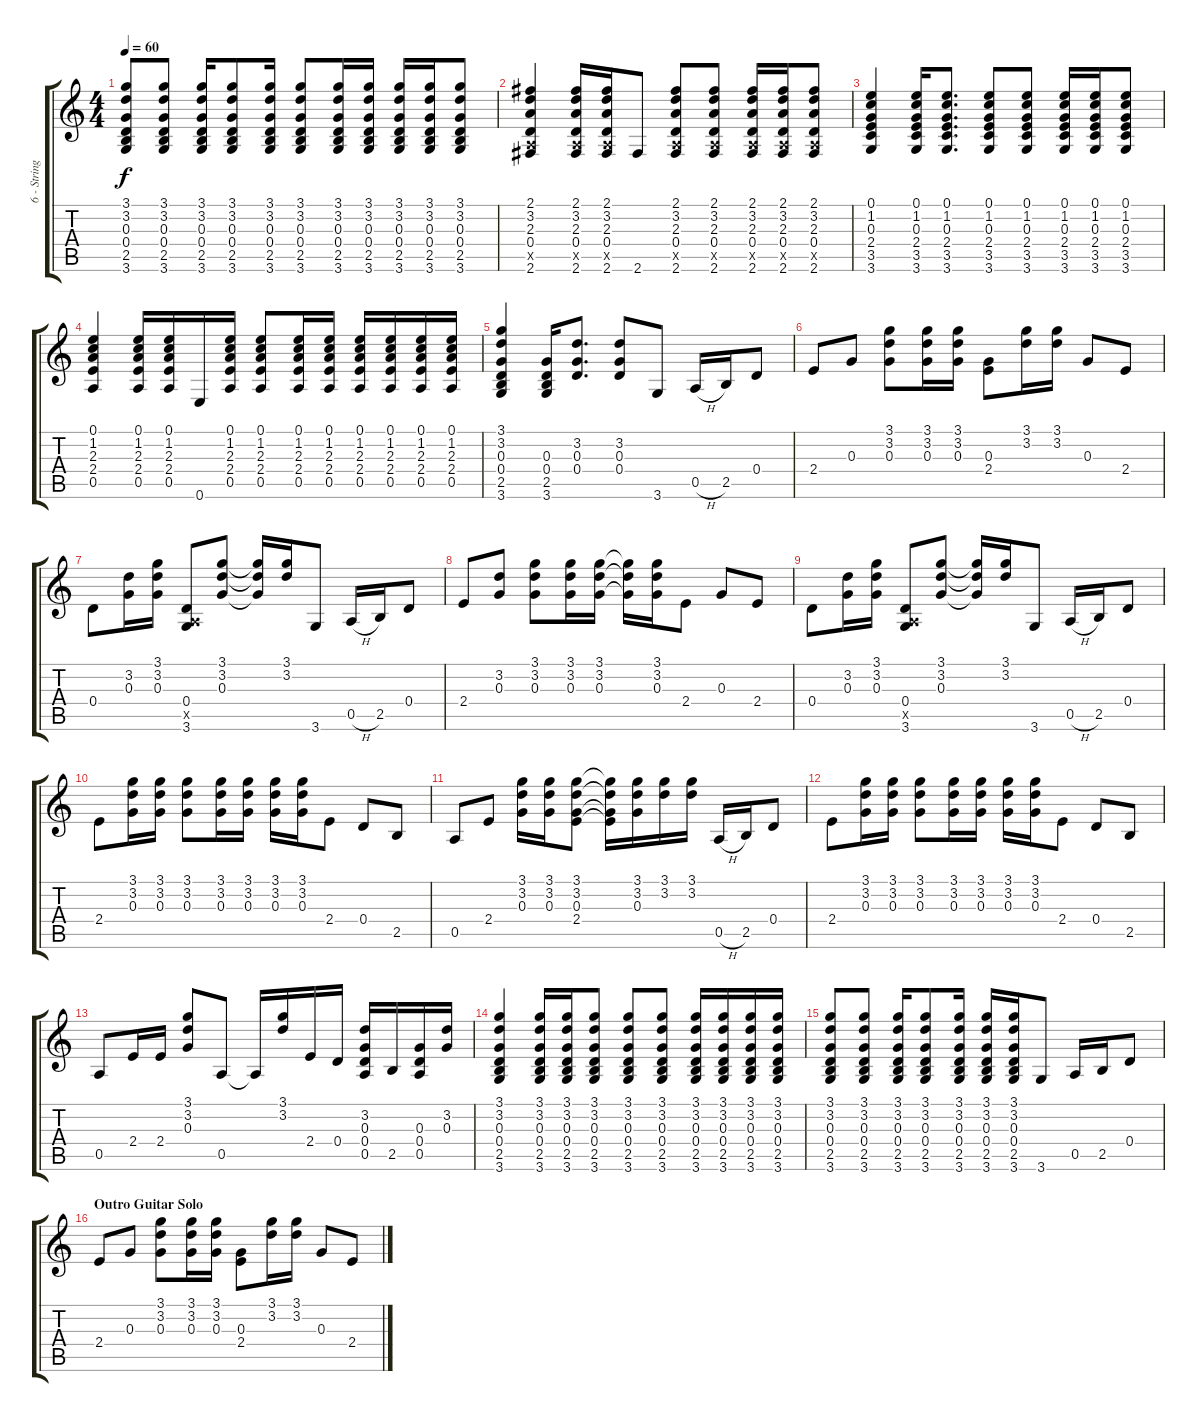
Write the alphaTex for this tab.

\track ("6 - String Acoustic" "6 - String") {instrument acousticguitarsteel}
\staff {score tabs}
\tuning (E4 B3 G3 D3 A2 E2) {hide}
\ts (4 4)
\tempo 60
\clef g2
\ks c
(3.1 3.2 0.3 0.4 2.5 3.6).8{dy f} (3.1 3.2 0.3 0.4 2.5 3.6).8 (3.1 3.2 0.3 0.4 2.5 3.6).16 (3.1 3.2 0.3 0.4 2.5 3.6).8 (3.1 3.2 0.3 0.4 2.5 3.6).16 (3.1 3.2 0.3 0.4 2.5 3.6).8 (3.1 3.2 0.3 0.4 2.5 3.6).16 (3.1 3.2 0.3 0.4 2.5 3.6).16 (3.1 3.2 0.3 0.4 2.5 3.6).16 (3.1 3.2 0.3 0.4 2.5 3.6).16 (3.1 3.2 0.3 0.4 2.5 3.6).8 |
(2.1 3.2 2.3 0.4 0.5{x} 2.6).4 (2.1 3.2 2.3 0.4 0.5{x} 2.6).16 (2.1 3.2 2.3 0.4 0.5{x} 2.6).16 2.6.8 (2.1 3.2 2.3 0.4 0.5{x} 2.6).8 (2.1 3.2 2.3 0.4 0.5{x} 2.6).8 (2.1 3.2 2.3 0.4 0.5{x} 2.6).16 (2.1 3.2 2.3 0.4 0.5{x} 2.6).16 (2.1 3.2 2.3 0.4 0.5{x} 2.6).8 |
(0.1 1.2 0.3 2.4 3.5 3.6).4 (0.1 1.2 0.3 2.4 3.5 3.6).16 (0.1 1.2 0.3 2.4 3.5 3.6).8{d} (0.1 1.2 0.3 2.4 3.5 3.6).8 (0.1 1.2 0.3 2.4 3.5 3.6).8 (0.1 1.2 0.3 2.4 3.5 3.6).16 (0.1 1.2 0.3 2.4 3.5 3.6).16 (0.1 1.2 0.3 2.4 3.5 3.6).8 |
(0.1 1.2 2.3 2.4 0.5).4 (0.1 1.2 2.3 2.4 0.5).16 (0.1 1.2 2.3 2.4 0.5).16 0.6.16 (0.1 1.2 2.3 2.4 0.5).16 (0.1 1.2 2.3 2.4 0.5).8 (0.1 1.2 2.3 2.4 0.5).16 (0.1 1.2 2.3 2.4 0.5).16 (0.1 1.2 2.3 2.4 0.5).16 (0.1 1.2 2.3 2.4 0.5).16 (0.1 1.2 2.3 2.4 0.5).16 (0.1 1.2 2.3 2.4 0.5).16 |
(3.1 3.2 0.3 0.4 2.5 3.6).4 (0.3 0.4 2.5 3.6).16 (3.2 0.3 0.4).8{d} (3.2 0.3 0.4).8 3.6.8 0.5{h}.16 2.5.16 0.4.8 |
2.4.8 0.3.8 (3.1 3.2 0.3).8 (3.1 3.2 0.3).16 (3.1 3.2 0.3).16 (0.3 2.4).8 (3.1 3.2).16 (3.1 3.2).16 0.3.8 2.4.8 |
0.4.8 (3.2 0.3).16 (3.1 3.2 0.3).16 (0.4 0.5{x} 3.6).8 (3.1 3.2 0.3).8 (3.1{t} 3.2{t} 0.3{t}).16 (3.1 3.2).16 3.6.8 0.5{h}.16 2.5.16 0.4.8 |
2.4.8 (3.2 0.3).8 (3.1 3.2 0.3).8 (3.1 3.2 0.3).16 (3.1 3.2 0.3).16 (3.1{t} 3.2{t} 0.3{t}).16 (3.1 3.2 0.3).16 2.4.8 0.3.8 2.4.8 |
0.4.8 (3.2 0.3).16 (3.1 3.2 0.3).16 (0.4 0.5{x} 3.6).8 (3.1 3.2 0.3).8 (3.1{t} 3.2{t} 0.3{t}).16 (3.1 3.2).16 3.6.8 0.5{h}.16 2.5.16 0.4.8 |
2.4.8 (3.1 3.2 0.3).16 (3.1 3.2 0.3).16 (3.1 3.2 0.3).8 (3.1 3.2 0.3).16 (3.1 3.2 0.3).16 (3.1 3.2 0.3).16 (3.1 3.2 0.3).16 2.4.8 0.4.8 2.5.8 |
0.5.8 2.4.8 (3.1 3.2 0.3).16 (3.1 3.2 0.3).16 (3.1 3.2 0.3 2.4).8 (3.1{t} 3.2{t} 0.3{t} 2.4{t}).16 (3.1 3.2 0.3).16 (3.1 3.2).16 (3.1 3.2).16 0.5{h}.16 2.5.16 0.4.8 |
2.4.8 (3.1 3.2 0.3).16 (3.1 3.2 0.3).16 (3.1 3.2 0.3).8 (3.1 3.2 0.3).16 (3.1 3.2 0.3).16 (3.1 3.2 0.3).16 (3.1 3.2 0.3).16 2.4.8 0.4.8 2.5.8 |
0.5.8 2.4.16 2.4.16 (3.1 3.2 0.3).8 0.5.8 0.5{t}.16 (3.1 3.2).16 2.4.16 0.4.16 (3.2 0.3 0.4 0.5).16 2.5.16 (0.3 0.4 0.5).16 (3.2 0.3).16 |
(3.1 3.2 0.3 0.4 2.5 3.6).4 (3.1 3.2 0.3 0.4 2.5 3.6).16 (3.1 3.2 0.3 0.4 2.5 3.6).16 (3.1 3.2 0.3 0.4 2.5 3.6).8 (3.1 3.2 0.3 0.4 2.5 3.6).8 (3.1 3.2 0.3 0.4 2.5 3.6).8 (3.1 3.2 0.3 0.4 2.5 3.6).16 (3.1 3.2 0.3 0.4 2.5 3.6).16 (3.1 3.2 0.3 0.4 2.5 3.6).16 (3.1 3.2 0.3 0.4 2.5 3.6).16 |
(3.1 3.2 0.3 0.4 2.5 3.6).8 (3.1 3.2 0.3 0.4 2.5 3.6).8 (3.1 3.2 0.3 0.4 2.5 3.6).16 (3.1 3.2 0.3 0.4 2.5 3.6).8 (3.1 3.2 0.3 0.4 2.5 3.6).16 (3.1 3.2 0.3 0.4 2.5 3.6).16 (3.1 3.2 0.3 0.4 2.5 3.6).16 3.6.8 0.5.16 2.5.16 0.4.8 |
\section ("" "Outro Guitar Solo")
2.4.8 0.3.8 (3.1 3.2 0.3).8 (3.1 3.2 0.3).16 (3.1 3.2 0.3).16 (0.3 2.4).8 (3.1 3.2).16 (3.1 3.2).16 0.3.8 2.4.8
